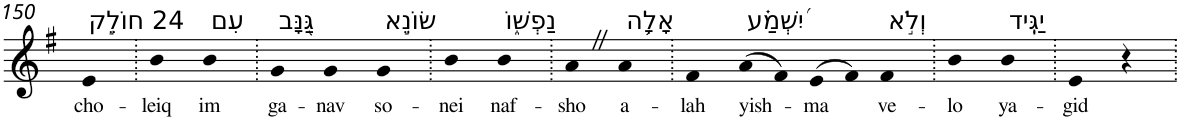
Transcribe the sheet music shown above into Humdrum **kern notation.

**kern	**text
*part1	*part1
*staff1	*staff1
*I"Piano	*
*I'Pno	*
!!LO:PB:g=z
*clefG2	*
*k[f#]	*
*G:	*
=150	=150
!LO:TX:a:t=24 חוֹלֵ֣ק	!
!	!LO:LY:b
4e	cho-
=151.	=151.
!	!LO:LY:b
4b	-leiq
!LO:TX:a:t=עִם	!
!	!LO:LY:b
4b	im
=152.	=152.
!LO:TX:a:t=גַּ֭נָּב	!
!	!LO:LY:b
4g	ga-
!	!LO:LY:b
4g	-nav
!LO:TX:a:t=שׂוֹנֵ֣א	!
!	!LO:LY:b
4g	so-
=153.	=153.
!	!LO:LY:b
4b	-nei
!LO:TX:a:t=נַפְשׁ֑וֹ	!
!	!LO:LY:b
4b	naf-
=154.	=154.
!	!LO:LY:b
4aZ	-sho
!LO:TX:a:t=אָלָ֥ה	!
!	!LO:LY:b
4a	a-
=155.	=155.
!	!LO:LY:b
4f#	-lah
!LO:TX:a:t=יִ֝שְׁמַ֗ע	!
!	!LO:LY:b
(>8a	yish-
8f#)	.
!	!LO:LY:b
(>8e	-ma
8f#)	.
!LO:TX:a:t=וְלֹ֣א	!
!	!LO:LY:b
4f#	ve-
=156.	=156.
!	!LO:LY:b
4b	-lo
!LO:TX:a:t=יַגִּֽיד	!
!	!LO:LY:b
4b	ya-
=157.	=157.
!	!LO:LY:b
4e	-gid
4r	.
=.	=.
*-	*-
